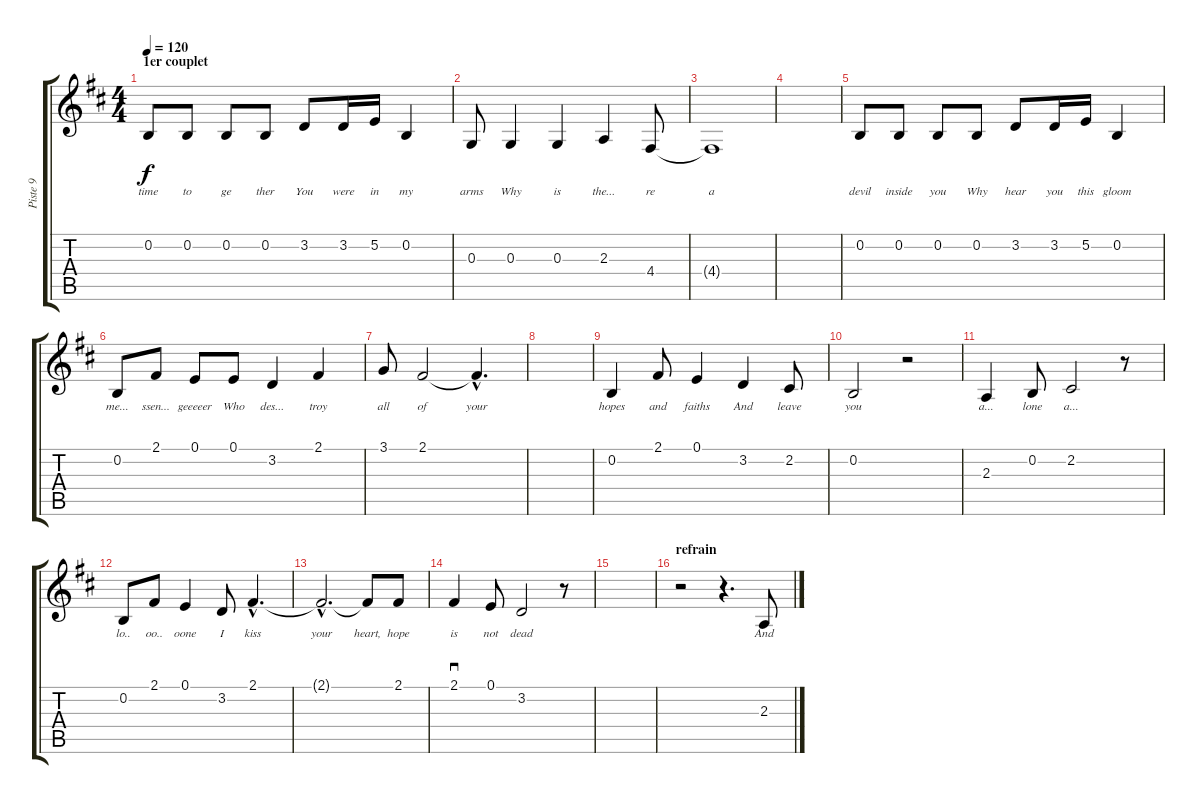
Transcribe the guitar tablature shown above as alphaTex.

\track ("Piste 9" "Piste 9") {instrument synthvoice}
\staff {score tabs}
\tuning (E4 B3 G3 D3 A2 E2) {hide}
\ts (4 4)
\section ("" "1er couplet")
\tempo 120
\clef g2
\ks d
0.2.8{lyrics (0 "time") lyrics (1 "") lyrics (2 "") lyrics (3 "") lyrics (4 "") dy f volume 16} 0.2.8{lyrics (0 "to") lyrics (1 "") lyrics (2 "") lyrics (3 "") lyrics (4 "")} 0.2.8{lyrics (0 "ge") lyrics (1 "") lyrics (2 "") lyrics (3 "") lyrics (4 "")} 0.2.8{lyrics (0 "ther") lyrics (1 "") lyrics (2 "") lyrics (3 "") lyrics (4 "")} 3.2.8{lyrics (0 "You") lyrics (1 "") lyrics (2 "") lyrics (3 "") lyrics (4 "")} 3.2.16{lyrics (0 "were") lyrics (1 "") lyrics (2 "") lyrics (3 "") lyrics (4 "")} 5.2.16{lyrics (0 "in") lyrics (1 "") lyrics (2 "") lyrics (3 "") lyrics (4 "")} 0.2.4{lyrics (0 "my") lyrics (1 "") lyrics (2 "") lyrics (3 "") lyrics (4 "")} |
0.3.8{lyrics (0 "arms") lyrics (1 "") lyrics (2 "") lyrics (3 "") lyrics (4 "")} 0.3.4{lyrics (0 "Why") lyrics (1 "") lyrics (2 "") lyrics (3 "") lyrics (4 "")} 0.3.4{lyrics (0 "is") lyrics (1 "") lyrics (2 "") lyrics (3 "") lyrics (4 "")} 2.3.4{lyrics (0 "the...") lyrics (1 "") lyrics (2 "") lyrics (3 "") lyrics (4 "")} 4.4.8{lyrics (0 "re") lyrics (1 "") lyrics (2 "") lyrics (3 "") lyrics (4 "")} |
4.4{t}.1{lyrics (0 "a") lyrics (1 "") lyrics (2 "") lyrics (3 "") lyrics (4 "")} |
|
0.2.8{lyrics (0 "devil") lyrics (1 "") lyrics (2 "") lyrics (3 "") lyrics (4 "")} 0.2.8{lyrics (0 "inside") lyrics (1 "") lyrics (2 "") lyrics (3 "") lyrics (4 "")} 0.2.8{lyrics (0 "you") lyrics (1 "") lyrics (2 "") lyrics (3 "") lyrics (4 "")} 0.2.8{lyrics (0 "Why") lyrics (1 "") lyrics (2 "") lyrics (3 "") lyrics (4 "")} 3.2.8{lyrics (0 "hear") lyrics (1 "") lyrics (2 "") lyrics (3 "") lyrics (4 "")} 3.2.16{lyrics (0 "you") lyrics (1 "") lyrics (2 "") lyrics (3 "") lyrics (4 "")} 5.2.16{lyrics (0 "this") lyrics (1 "") lyrics (2 "") lyrics (3 "") lyrics (4 "")} 0.2.4{lyrics (0 "gloom") lyrics (1 "") lyrics (2 "") lyrics (3 "") lyrics (4 "")} |
0.2.8{lyrics (0 "me...") lyrics (1 "") lyrics (2 "") lyrics (3 "") lyrics (4 "")} 2.1.8{lyrics (0 "ssen...") lyrics (1 "") lyrics (2 "") lyrics (3 "") lyrics (4 "")} 0.1.8{lyrics (0 "geeeeer") lyrics (1 "") lyrics (2 "") lyrics (3 "") lyrics (4 "")} 0.1.8{lyrics (0 "Who") lyrics (1 "") lyrics (2 "") lyrics (3 "") lyrics (4 "")} 3.2.4{lyrics (0 "des...") lyrics (1 "") lyrics (2 "") lyrics (3 "") lyrics (4 "")} 2.1.4{lyrics (0 "troy") lyrics (1 "") lyrics (2 "") lyrics (3 "") lyrics (4 "")} |
3.1.8{lyrics (0 "all") lyrics (1 "") lyrics (2 "") lyrics (3 "") lyrics (4 "")} 2.1.2{lyrics (0 "of") lyrics (1 "") lyrics (2 "") lyrics (3 "") lyrics (4 "")} 2.1{hac t}.4{d lyrics (0 "your") lyrics (1 "") lyrics (2 "") lyrics (3 "") lyrics (4 "")} |
|
0.2.4{lyrics (0 "hopes") lyrics (1 "") lyrics (2 "") lyrics (3 "") lyrics (4 "")} 2.1.8{lyrics (0 "and") lyrics (1 "") lyrics (2 "") lyrics (3 "") lyrics (4 "")} 0.1.4{lyrics (0 "faiths") lyrics (1 "") lyrics (2 "") lyrics (3 "") lyrics (4 "")} 3.2.4{lyrics (0 "And") lyrics (1 "") lyrics (2 "") lyrics (3 "") lyrics (4 "")} 2.2.8{lyrics (0 "leave") lyrics (1 "") lyrics (2 "") lyrics (3 "") lyrics (4 "")} |
0.2.2{lyrics (0 "you") lyrics (1 "") lyrics (2 "") lyrics (3 "") lyrics (4 "")} r.2 |
2.3.4{lyrics (0 "a...") lyrics (1 "") lyrics (2 "") lyrics (3 "") lyrics (4 "")} 0.2.8{lyrics (0 "lone") lyrics (1 "") lyrics (2 "") lyrics (3 "") lyrics (4 "")} 2.2.2{lyrics (0 "a...") lyrics (1 "") lyrics (2 "") lyrics (3 "") lyrics (4 "")} r.8 |
0.2.8{lyrics (0 "lo..") lyrics (1 "") lyrics (2 "") lyrics (3 "") lyrics (4 "")} 2.1.8{lyrics (0 "oo..") lyrics (1 "") lyrics (2 "") lyrics (3 "") lyrics (4 "")} 0.1.4{lyrics (0 "oone") lyrics (1 "") lyrics (2 "") lyrics (3 "") lyrics (4 "")} 3.2.8{lyrics (0 "I") lyrics (1 "") lyrics (2 "") lyrics (3 "") lyrics (4 "")} 2.1{hac}.4{d lyrics (0 "kiss") lyrics (1 "") lyrics (2 "") lyrics (3 "") lyrics (4 "")} |
2.1{hac t}.2{d lyrics (0 "your") lyrics (1 "") lyrics (2 "") lyrics (3 "") lyrics (4 "")} 2.1{t}.8{lyrics (0 "heart,") lyrics (1 "") lyrics (2 "") lyrics (3 "") lyrics (4 "")} 2.1.8{lyrics (0 "hope") lyrics (1 "") lyrics (2 "") lyrics (3 "") lyrics (4 "")} |
2.1.4{sd lyrics (0 "is") lyrics (1 "") lyrics (2 "") lyrics (3 "") lyrics (4 "")} 0.1.8{lyrics (0 "not") lyrics (1 "") lyrics (2 "") lyrics (3 "") lyrics (4 "")} 3.2.2{lyrics (0 "dead") lyrics (1 "") lyrics (2 "") lyrics (3 "") lyrics (4 "")} r.8 |
|
\section ("" "refrain")
r.2 r.4{d} 2.3.8{lyrics (0 "And") lyrics (1 "") lyrics (2 "") lyrics (3 "") lyrics (4 "")}
